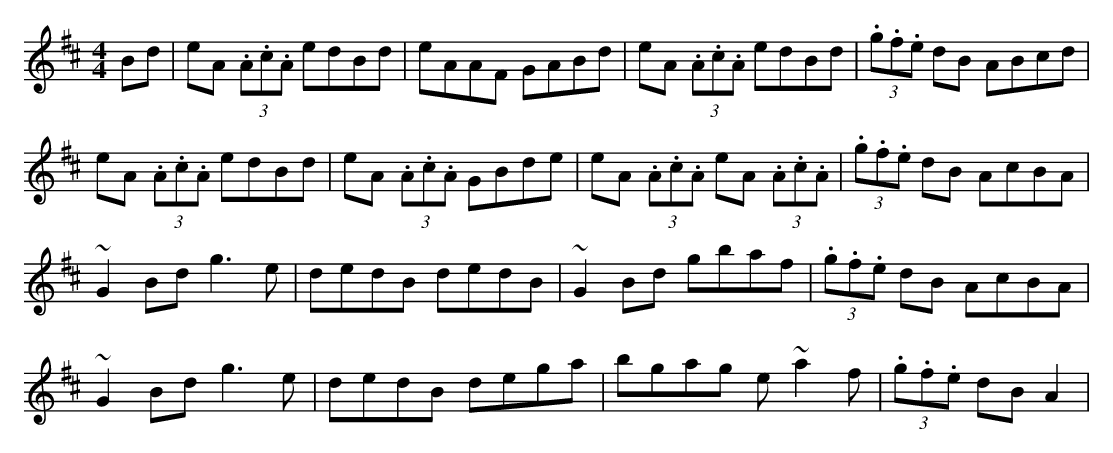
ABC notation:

X:1
M:4/4
K:Amix
Bd|eA (3.A.c.A edBd|eAAF GABd|eA (3.A.c.A edBd|(3.g.f.e dB ABcd|
eA (3.A.c.A edBd|eA (3.A.c.A GBde|eA (3.A.c.A eA (3.A.c.A|(3.g.f.e dB AcBA|
~G2Bd g3e|dedB dedB|~G2Bd gbaf|(3.g.f.e dB AcBA|
~G2Bd g3e|dedB dega|bgag e~a2f|(3.g.f.e dB A2|
